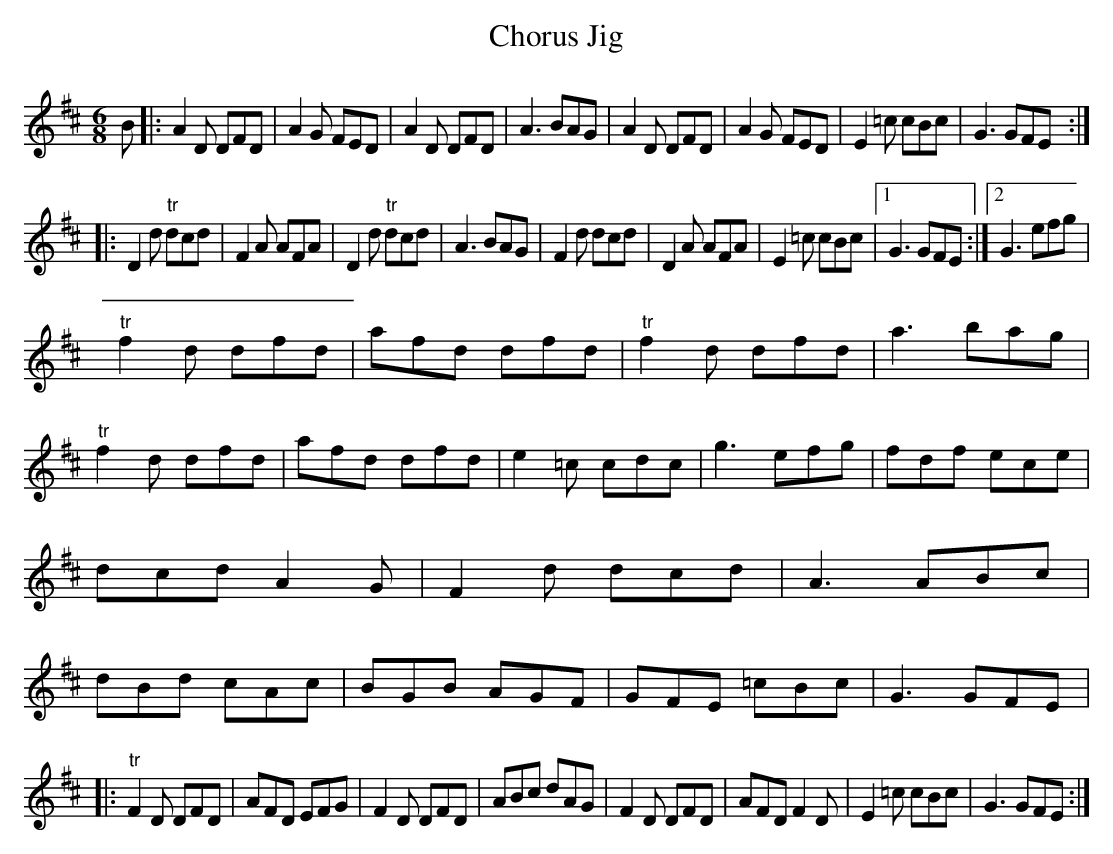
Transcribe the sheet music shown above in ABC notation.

X:1
T:Chorus Jig
M:6/8
K:D major
B|:\
A2D DFD| A2G FED| A2D DFD| A3 BAG|\
A2D DFD| A2G FED| E2=c cBc| G3 GFE::
D2d "tr"dcd| F2A AFA| D2d "tr"dcd| A3 BAG|\
F2d dcd| D2A AFA| E2=c cBc|1 G3 GFE :|2 G3 efg|
"tr"f2d dfd| afd dfd| "tr"f2d dfd| a3 bag|\
"tr"f2d dfd| afd dfd| e2=c cdc| g3 efg|\
fdf ece| dcd A2G| F2d dcd| A3 ABc|\
dBd cAc| BGB AGF| GFE =cBc| G3 GFE|:
"tr"F2D DFD| AFD EFG| F2D DFD| ABc dAG|\
F2D DFD| AFD F2D| E2=c cBc| G3 GFE:|
